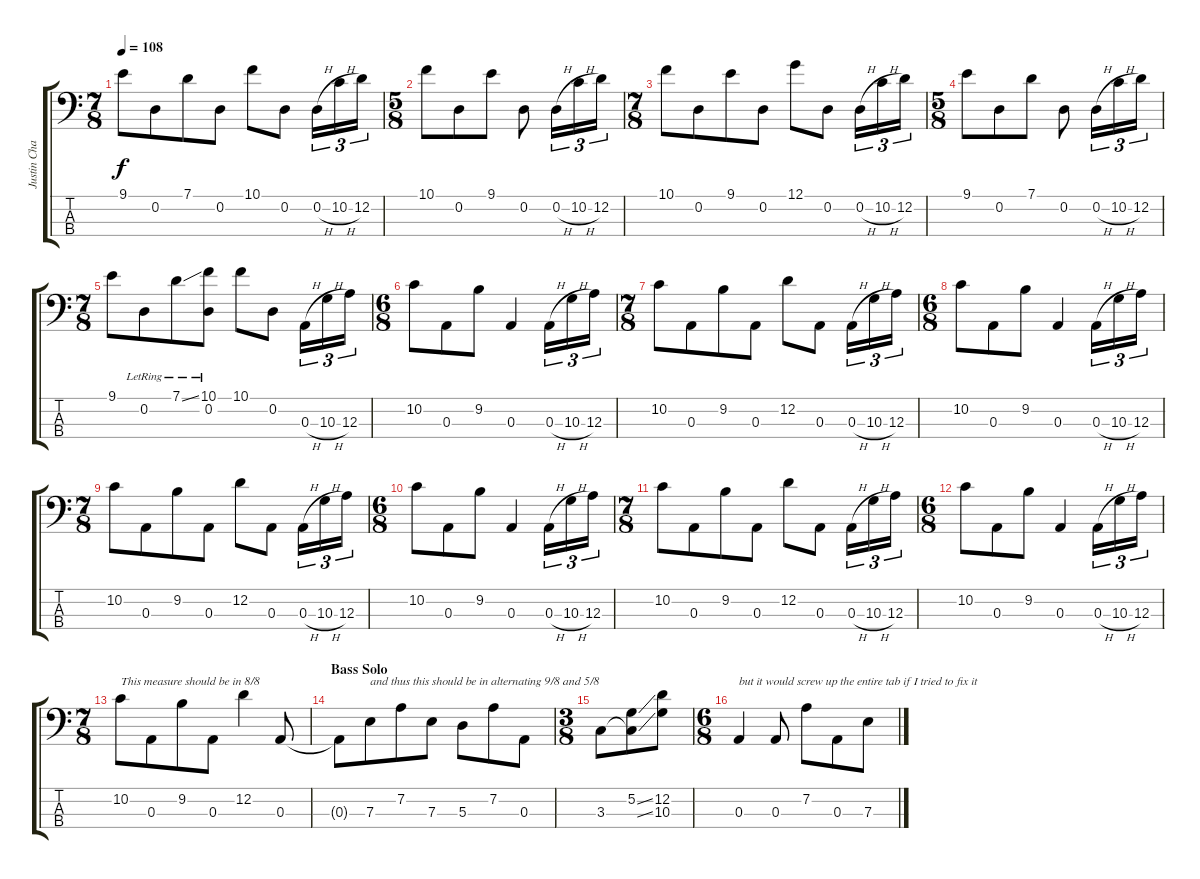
\track ("Justin Chancellor" "Justin Cha") {instrument electricbasspick}
\staff {score tabs}
\tuning (G2 D2 A1 D1) {hide}
\ts (7 8)
\tempo 108
\clef f4
\ks c
9.1.8{dy f} 0.2.8 7.1.8 0.2.8 10.1.8 0.2.8 0.2{h}.16{tu (3 2)} 10.2{h}.16{tu (3 2)} 12.2.16{tu (3 2)} |
\ts (5 8)
10.1.8 0.2.8 9.1.8 0.2.8 0.2{h}.16{tu (3 2)} 10.2{h}.16{tu (3 2)} 12.2.16{tu (3 2)} |
\ts (7 8)
10.1.8 0.2.8 9.1.8 0.2.8 12.1.8 0.2.8 0.2{h}.16{tu (3 2)} 10.2{h}.16{tu (3 2)} 12.2.16{tu (3 2)} |
\ts (5 8)
9.1.8 0.2.8 7.1.8 0.2.8 0.2{h}.16{tu (3 2)} 10.2{h}.16{tu (3 2)} 12.2.16{tu (3 2)} |
\ts (7 8)
9.1.8 0.2{lr}.8 7.1{ss lr}.8 (10.1{lr} 0.2{lr}).8 10.1.8 0.2.8 0.3{h}.16{tu (3 2)} 10.3{h}.16{tu (3 2)} 12.3.16{tu (3 2)} |
\ts (6 8)
10.2.8 0.3.8 9.2.8 0.3.4 0.3{h}.16{tu (3 2)} 10.3{h}.16{tu (3 2)} 12.3.16{tu (3 2)} |
\ts (7 8)
10.2.8 0.3.8 9.2.8 0.3.8 12.2.8 0.3.8 0.3{h}.16{tu (3 2)} 10.3{h}.16{tu (3 2)} 12.3.16{tu (3 2)} |
\ts (6 8)
10.2.8 0.3.8 9.2.8 0.3.4 0.3{h}.16{tu (3 2)} 10.3{h}.16{tu (3 2)} 12.3.16{tu (3 2)} |
\ts (7 8)
10.2.8 0.3.8 9.2.8 0.3.8 12.2.8 0.3.8 0.3{h}.16{tu (3 2)} 10.3{h}.16{tu (3 2)} 12.3.16{tu (3 2)} |
\ts (6 8)
10.2.8 0.3.8 9.2.8 0.3.4 0.3{h}.16{tu (3 2)} 10.3{h}.16{tu (3 2)} 12.3.16{tu (3 2)} |
\ts (7 8)
10.2.8 0.3.8 9.2.8 0.3.8 12.2.8 0.3.8 0.3{h}.16{tu (3 2)} 10.3{h}.16{tu (3 2)} 12.3.16{tu (3 2)} |
\ts (6 8)
10.2.8 0.3.8 9.2.8 0.3.4 0.3{h}.16{tu (3 2)} 10.3{h}.16{tu (3 2)} 12.3.16{tu (3 2)} |
\ts (7 8)
10.2.8{txt "This measure should be in 8/8"} 0.3.8 9.2.8 0.3.8 12.2.4 0.3.8 |
\section ("" "Bass Solo")
0.3{t}.8 7.3.8{txt "and thus this should be in alternating 9/8 and 5/8"} 7.2.8 7.3.8 5.3.8 7.2.8 0.3.8 |
\ts (3 8)
3.3.8 (5.2{ss} 3.3{ss t}).8 (12.2 10.3).8 |
\ts (6 8)
0.3.4{txt "but it would screw up the entire tab if I tried to fix it"} 0.3.8 7.2.8 0.3.8 7.3.8
